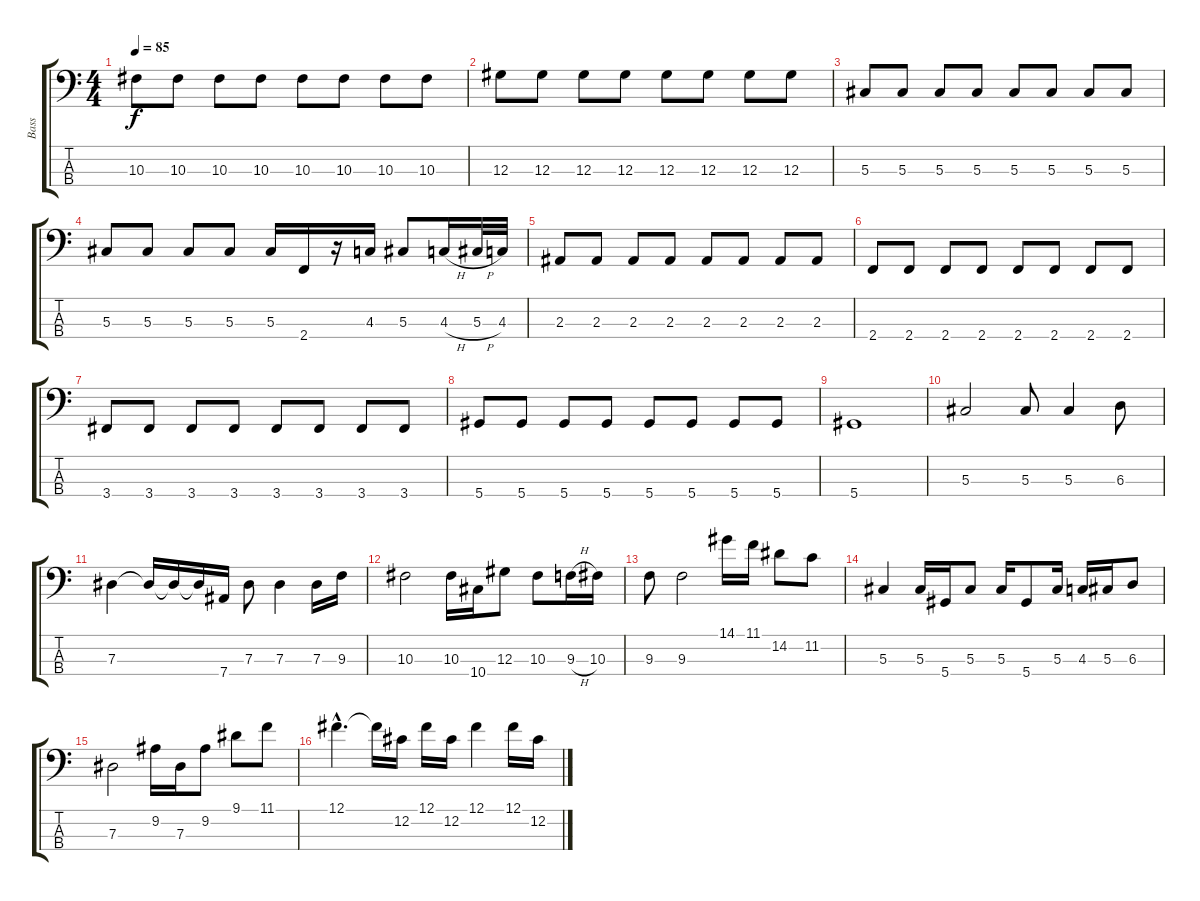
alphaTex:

\track ("Bass" "Bass") {instrument electricbassfinger}
\staff {score tabs}
\tuning (Gb2 Db2 Ab1 Eb1) {hide}
\ts (4 4)
\tempo 85
\clef f4
\ks c
10.3.8{dy f} 10.3.8 10.3.8 10.3.8 10.3.8 10.3.8 10.3.8 10.3.8 |
12.3.8 12.3.8 12.3.8 12.3.8 12.3.8 12.3.8 12.3.8 12.3.8 |
5.3.8 5.3.8 5.3.8 5.3.8 5.3.8 5.3.8 5.3.8 5.3.8 |
5.3.8 5.3.8 5.3.8 5.3.8 5.3.16 2.4.16 r.16 4.3.16 5.3.8 4.3{h}.16 5.3{h}.32 4.3.32 |
2.3.8 2.3.8 2.3.8 2.3.8 2.3.8 2.3.8 2.3.8 2.3.8 |
2.4.8 2.4.8 2.4.8 2.4.8 2.4.8 2.4.8 2.4.8 2.4.8 |
3.4.8 3.4.8 3.4.8 3.4.8 3.4.8 3.4.8 3.4.8 3.4.8 |
5.4.8 5.4.8 5.4.8 5.4.8 5.4.8 5.4.8 5.4.8 5.4.8 |
5.4.1 |
5.3.2 5.3.8 5.3.4 6.3.8 |
7.3.4 7.3{t}.16 7.3{t}.16 7.3{t}.16 7.4.16 7.3.8 7.3.4 7.3.16 9.3.16 |
10.3.2 10.3.16 10.4.16 12.3.8 10.3.8 9.3{h}.16 10.3.16 |
9.3.8 9.3.2 14.1.16 11.1.16 14.2.8 11.2.8 |
5.3.4 5.3.16 5.4.16 5.3.8 5.3.16 5.4.8 5.3.16 4.3.16 5.3.16 6.3.8 |
7.3.2 9.2.16 7.3.16 9.2.8 9.1.8 11.1.8 |
12.1{hac}.4{d} 12.1{t}.16 12.2.16 12.1.16 12.2.16 12.1.4 12.1.16 12.2.16
